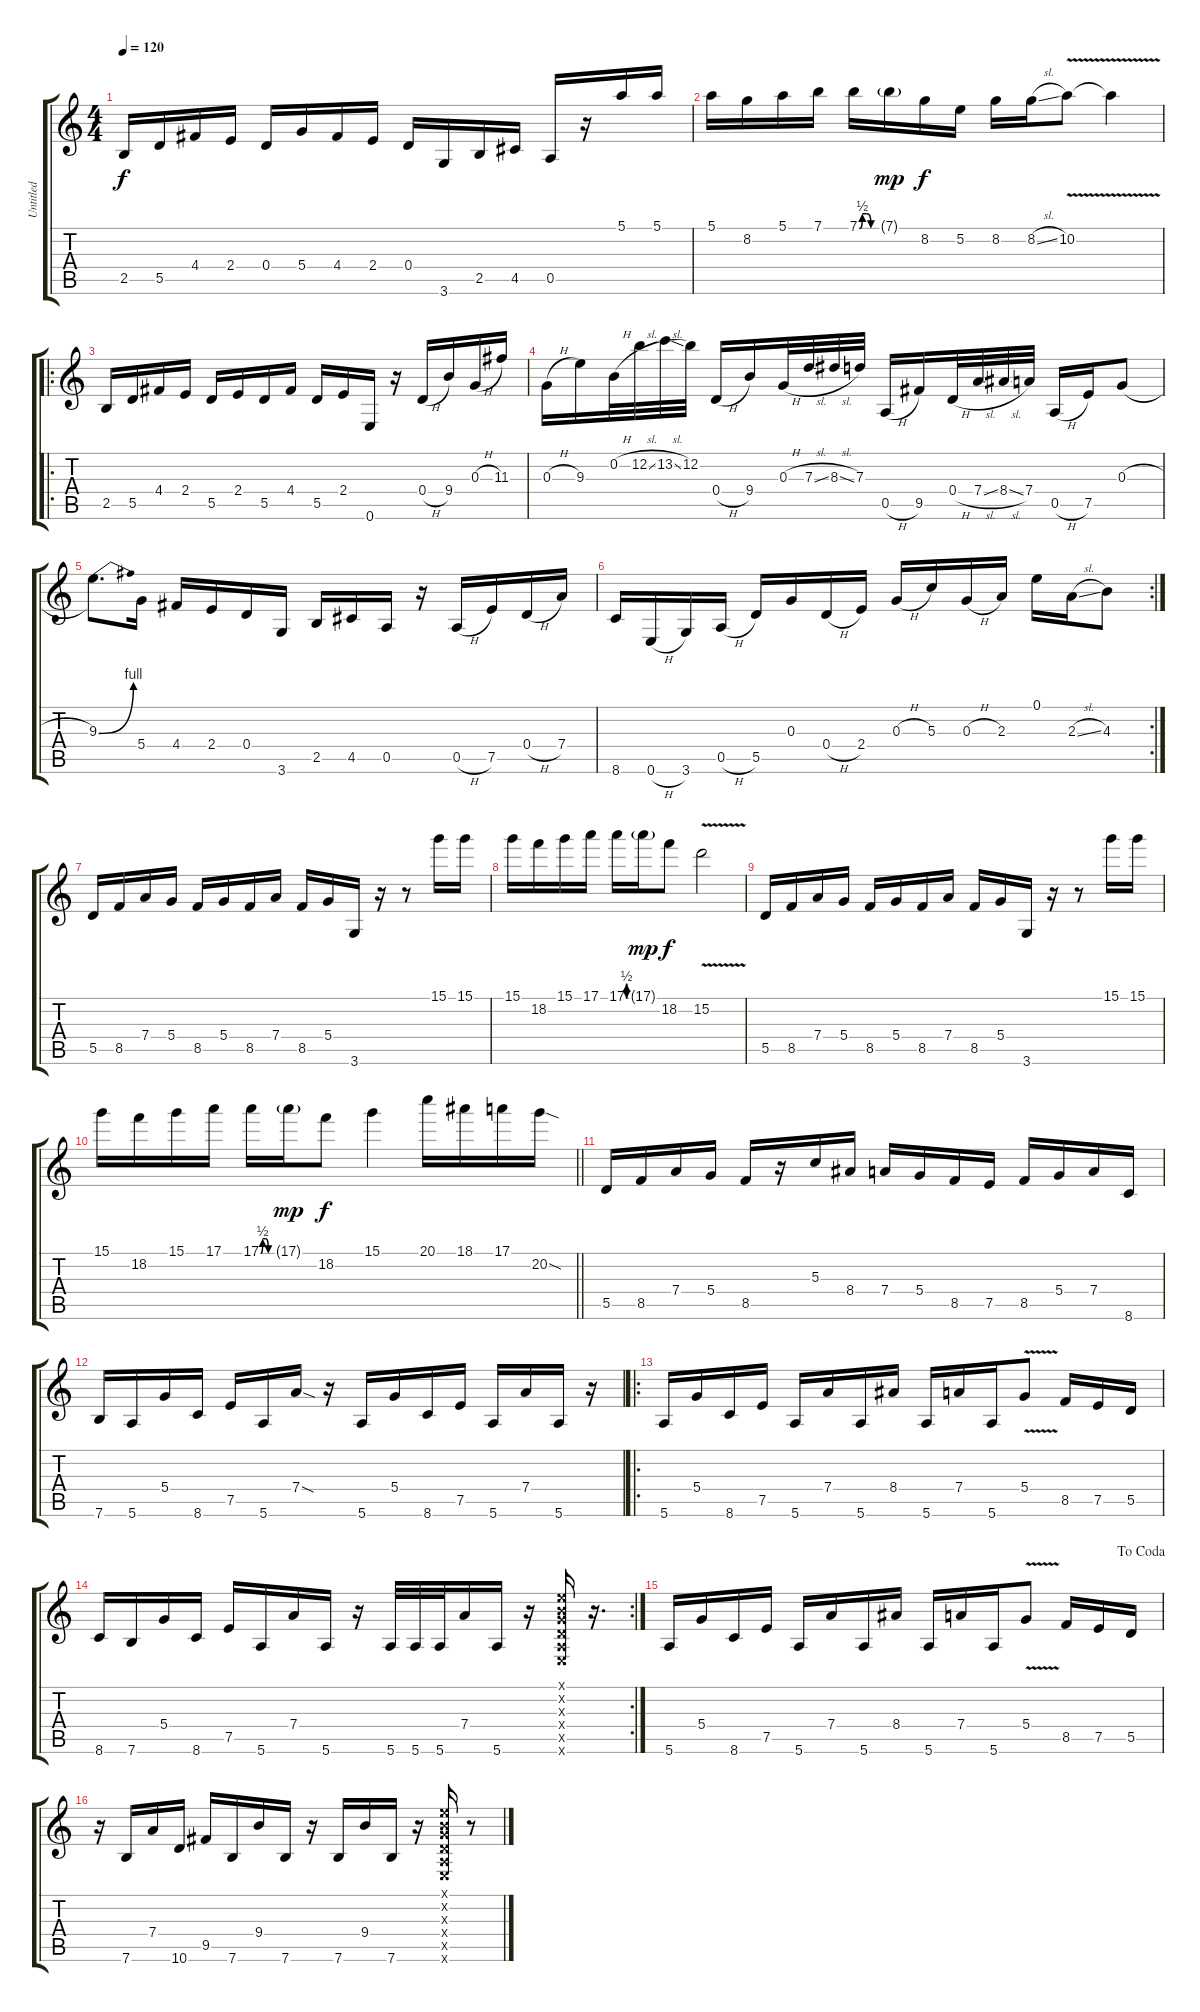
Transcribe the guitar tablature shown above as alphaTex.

\track ("Untitled" "Untitled") {instrument acousticguitarnylon}
\staff {score tabs}
\tuning (E4 B3 G3 D3 A2 E2) {hide}
\ts (4 4)
\tempo 120
\clef g2
\ks c
2.5.16{dy f} 5.5.16 4.4.16 2.4.16 0.4.16 5.4.16 4.4.16 2.4.16 0.4.16 3.6.16 2.5.16 4.5.16 0.5.16 r.16 5.1.16 5.1.16 |
5.1.16 8.2.16 5.1.16 7.1.16 7.1{be (custom 0 0 10 2 25 2 40 0 60 0)}.16 7.1{g}.16{dy mp} 8.2.16{dy f} 5.2.16 8.2.16 8.2{sl}.16 10.2{v}.8 10.2{v t}.4 |
\ro
2.5.16 5.5.16 4.4.16 2.4.16 5.5.16 2.4.16 5.5.16 4.4.16 5.5.16 2.4.16 0.6.16 r.16 0.4{h}.16 9.4.16 0.3{h}.16 11.3.16 |
0.3{h}.16 9.3.16 0.2{h}.32 12.2{sl}.32 13.2{sl}.32 12.2.32 0.4{h}.16 9.4.16 0.3{h}.32 7.3{sl}.32 8.3{sl}.32 7.3.32 0.5{h}.16 9.5.16 0.4{h}.32 7.4{sl}.32 8.4{sl}.32 7.4.32 0.5{h}.16 7.5.16 0.3{h}.8 |
9.3{be (bend 0 0 60 4)}.8{d} 5.4.16 4.4.16 2.4.16 0.4.16 3.6.16 2.5.16 4.5.16 0.5.16 r.16 0.5{h}.16 7.5.16 0.4{h}.16 7.4.16 |
\rc 2
8.6.16 0.6{h}.16 3.6.16 0.5{h}.16 5.5.16 0.3.16 0.4{h}.16 2.4.16 0.3{h}.16 5.3.16 0.3{h}.16 2.3.16 0.1.16 2.3{sl}.16 4.3.8 |
5.5.16 8.5.16 7.4.16 5.4.16 8.5.16 5.4.16 8.5.16 7.4.16 8.5.16 5.4.16 3.6.16 r.16 r.8 15.1.16 15.1.16 |
15.1.16 18.2.16 15.1.16 17.1.16 17.1{be (custom 0 0 10 2 25 2 40 0 60 0)}.16 17.1{g}.16{dy mp} 18.2.8{dy f} 15.2{v}.2 |
5.5.16 8.5.16 7.4.16 5.4.16 8.5.16 5.4.16 8.5.16 7.4.16 8.5.16 5.4.16 3.6.16 r.16 r.8 15.1.16 15.1.16 |
\barLineRight lightlight
15.1.16 18.2.16 15.1.16 17.1.16 17.1{be (custom 0 0 10 2 25 2 40 0 60 0)}.16 17.1{g}.16{dy mp} 18.2.8{dy f} 15.1.4 20.1.16 18.1.16 17.1.16 20.2{sod}.16 |
5.5.16 8.5.16 7.4.16 5.4.16 8.5.16 r.16 5.3.16 8.4.16 7.4.16 5.4.16 8.5.16 7.5.16 8.5.16 5.4.16 7.4.16 8.6.16 |
7.6.16 5.6.16 5.4.16 8.6.16 7.5.16 5.6.16 7.4{sod}.16 r.16 5.6.16 5.4.16 8.6.16 7.5.16 5.6.16 7.4.16 5.6.16 r.16 |
\ro
5.6.16 5.4.16 8.6.16 7.5.16 5.6.16 7.4.16 5.6.16 8.4.16 5.6.16 7.4.16 5.6.16 5.4{v}.8 8.5.16 7.5.16 5.5.16 |
\rc 2
8.6.16 7.6.16 5.4.16 8.6.16 7.5.16 5.6.16 7.4.16 5.6.16 r.16 5.6.32 5.6.32 5.6.32 7.4.16 5.6.16 r.16 (0.1{x} 0.2{x} 0.3{x} 0.4{x} 0.5{x} 0.6{x}).16 r.16{d} |
\jump dacoda
5.6.16 5.4.16 8.6.16 7.5.16 5.6.16 7.4.16 5.6.16 8.4.16 5.6.16 7.4.16 5.6.16 5.4{v}.8 8.5.16 7.5.16 5.5.16 |
r.16 7.6.16 7.4.16 10.6.16 9.5.16 7.6.16 9.4.16 7.6.16 r.16 7.6.16 9.4.16 7.6.16 r.16 (0.1{x} 0.2{x} 0.3{x} 0.4{x} 0.5{x} 0.6{x}).16 r.8
